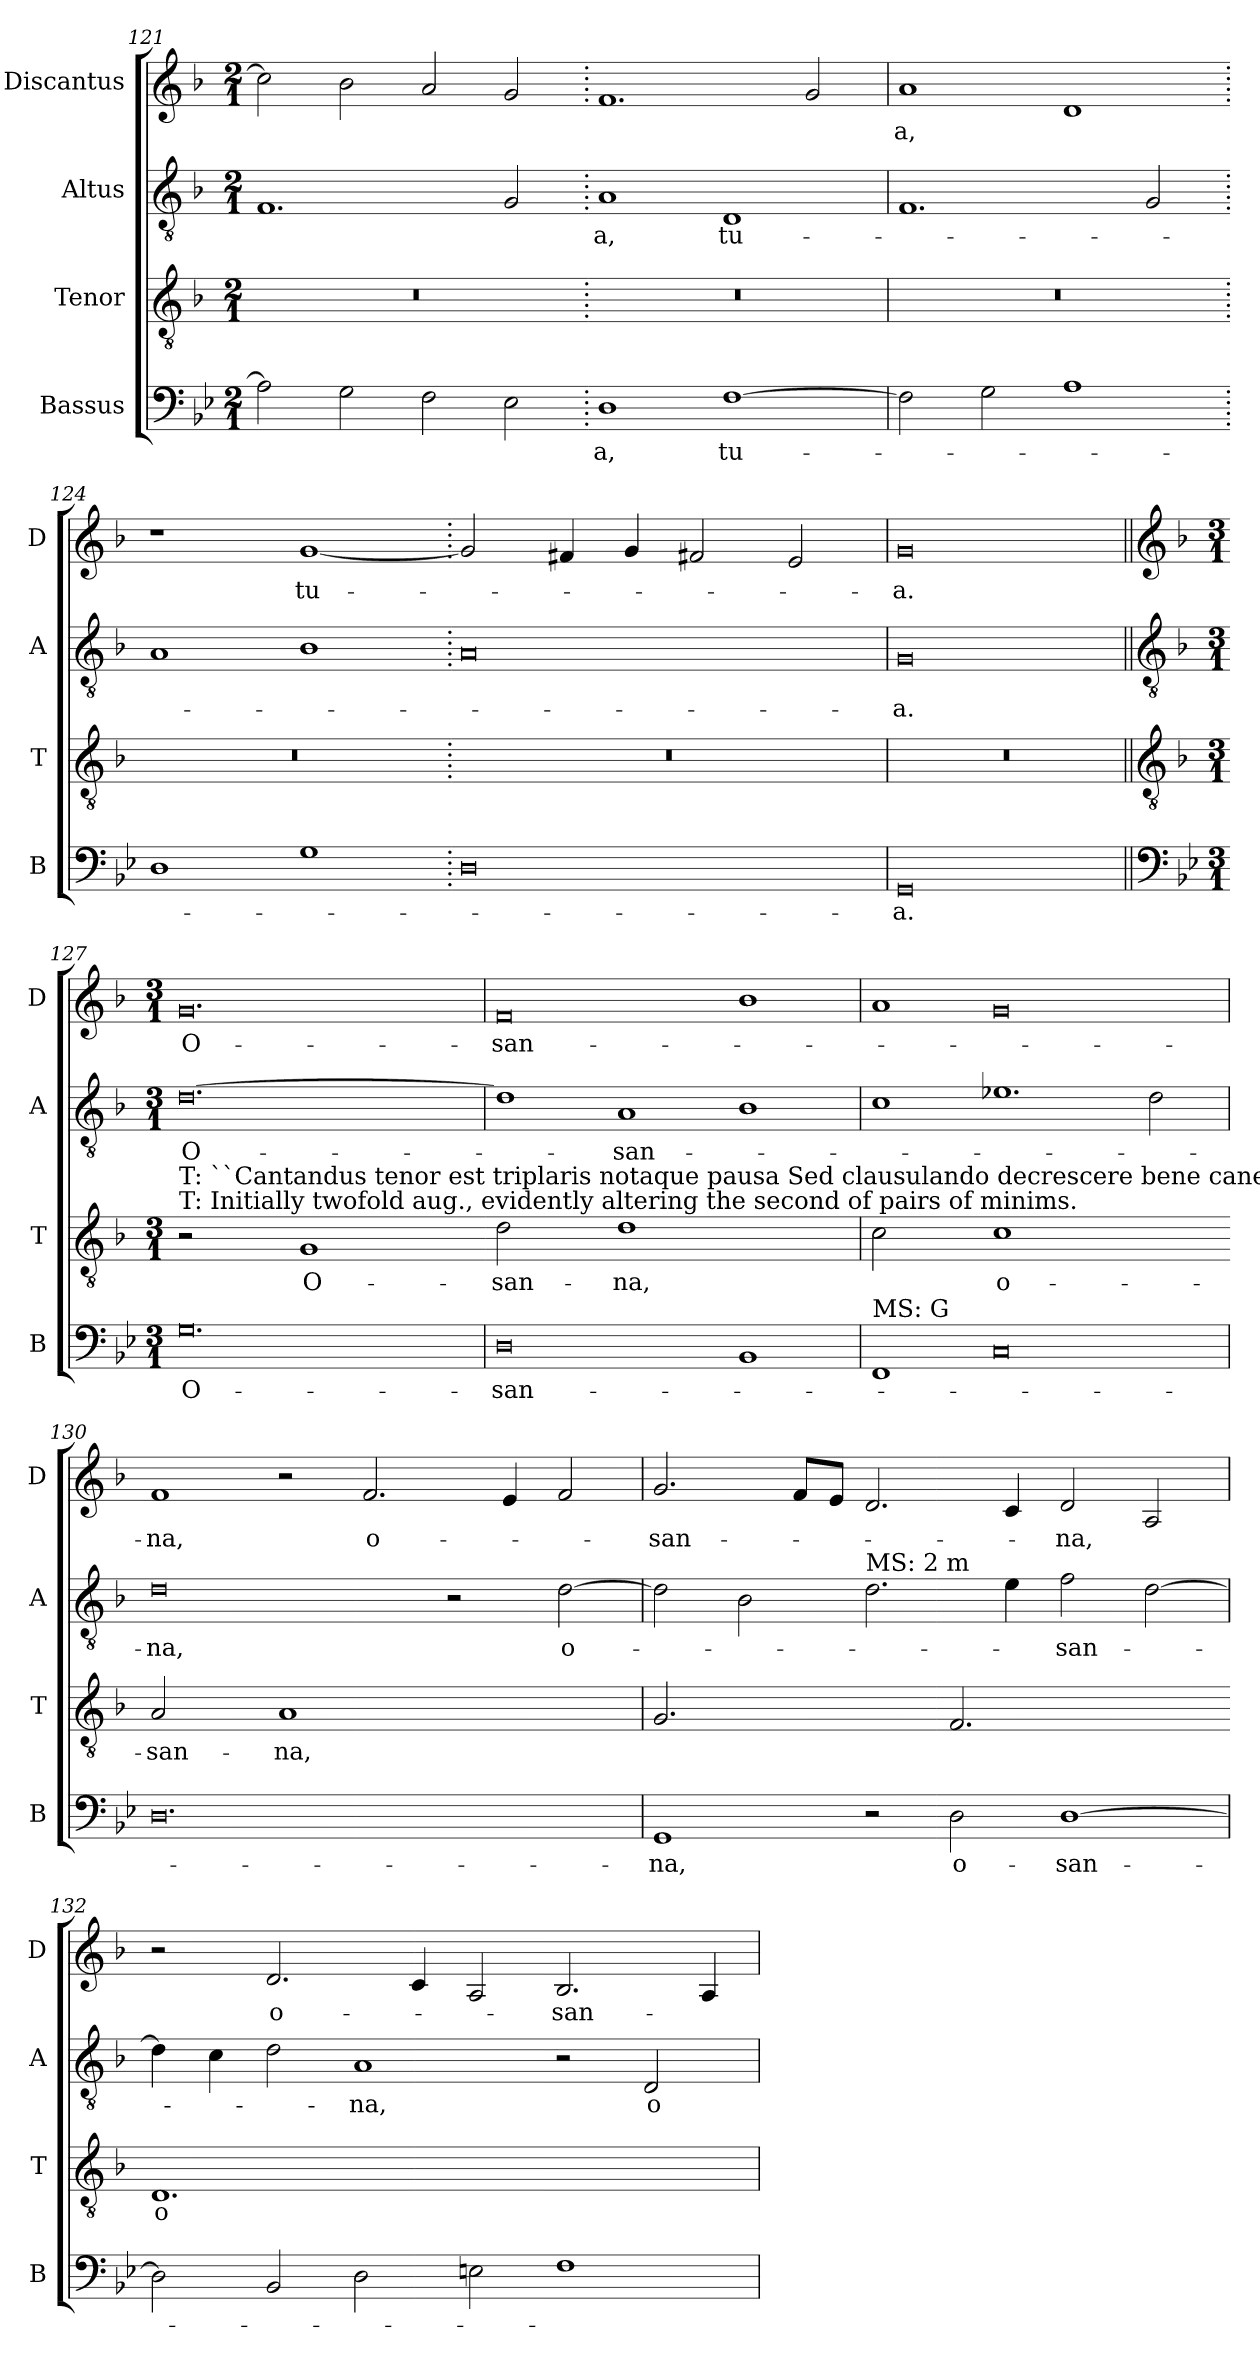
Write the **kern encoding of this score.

**kern	**text	**kern	**text	**kern	**text	**kern	**text
*part4	*part4	*part3	*part3	*part2	*part2	*part1	*part1
*staff4	*staff4	*staff3	*staff3	*staff2	*staff2	*staff1	*staff1
*I"Bassus	*	*I"Tenor	*	*I"Altus	*	*I"Discantus	*
*I'B	*	*I'T	*	*I'A	*	*I'D	*
*clefF4	*	*clefGv2	*	*clefGv2	*	*clefG2	*
*k[b-e-]	*	*k[b-]	*	*k[b-]	*	*k[b-]	*
*M2/1	*	*M2/1	*	*M2/1	*	*M2/1	*
=121	=121	=121	=121	=121	=121	=121	=121
2A]	.	0r	.	1.F	.	2cc]	.
2G	.	.	.	.	.	2b-	.
2F	.	.	.	.	.	2a	.
2E-	.	.	.	2G	.	2g	.
=122.	=122.	=122.	=122.	=122.	=122.	=122.	=122.
1D	-a,	0r	.	1A	-a,	1.f	.
[1F	tu-	.	.	1D	tu-	.	.
.	.	.	.	.	.	2g	.
=123	=123	=123	=123	=123	=123	=123	=123
2F]	.	0r	.	1.F	.	1a	-a,
2G	.	.	.	.	.	.	.
1A	.	.	.	.	.	1d	.
.	.	.	.	2G	.	.	.
=124.	=124.	=124.	=124.	=124.	=124.	=124.	=124.
1D	.	0r	.	1A	.	1r	.
1G	.	.	.	1B-	.	[1g	tu-
=125.	=125.	=125.	=125.	=125.	=125.	=125.	=125.
0D	.	0r	.	0A	.	2g]	.
.	.	.	.	.	.	4f#X	.
.	.	.	.	.	.	4g	.
.	.	.	.	.	.	2f#X	.
.	.	.	.	.	.	2e	.
=126	=126	=126	=126	=126	=126	=126	=126
0GG	-a.	0r	.	0G	-a.	0g	-a.
!!LO:LB:g=z
=127||	=127||	=127||	=127||	=127||	=127||	=127||	=127||
*clefF4	*	*clefGv2	*	*clefGv2	*	*clefG2	*
*k[b-e-]	*	*k[b-]	*	*k[b-]	*	*k[b-]	*
*M3/1	*	*M3/1	*	*M3/1	*	*M3/1	*
*	*	*	*	*	*	*MM300	*
!	!	!LO:TX:a:t=T&colon; Initially twofold aug., evidently altering the second of pairs of minims.	!	!	!	!	!
!	!	!LO:TX:a:t=T&colon; ``Cantandus tenor est triplaris notaque pausa Sed clausulando decrescere bene canendo''	!	!	!	!	!
!	!	!LO:N:vis=2	!	!	!	!	!
0.G	O-	1r	.	[0.d	O-	0.g	O-
!	!	!LO:N:vis=1	!	!	!	!	!
.	.	0G	O-	.	.	.	.
=128	=128	=128-	=128	=128	=128	=128	=128
!	!	!LO:N:vis=2	!	!	!	!	!
0D	-san-	1d	-san-	1d]	.	0f	-san-
!	!	!LO:N:vis=1	!	!	!	!	!
.	.	0d	-na,	1A	-san-	.	.
1BB-	.	.	.	1B-	.	1b-	.
=129	=129	=129	=129	=129	=129	=129	=129
!LO:TX:a:t=MS&colon; G	!	!	!	!	!	!	!
!	!	!LO:N:vis=2	!	!	!	!	!
1FF	.	1c	.	1c	.	1a	.
!	!	!LO:N:vis=1	!	!	!	!	!
0C	.	0c	o-	1.e-X	.	0g	.
.	.	.	.	2d	.	.	.
=130	=130	=130-	=130	=130	=130	=130	=130
!	!	!LO:N:vis=2	!	!	!	!	!
0.D	.	1A	-san-	0d	-na,	1f	-na,
!	!	!LO:N:vis=1	!	!	!	!	!
.	.	0A	-na,	.	.	2r	.
.	.	.	.	.	.	2.f	o-
.	.	.	.	2r	.	.	.
.	.	.	.	.	.	4e	.
.	.	.	.	[2d	o-	2f	.
=131	=131	=131	=131	=131	=131	=131	=131
!	!	!LO:N:vis=2.	!	!	!	!	!
1GG	-na,	1.G	.	2d]	.	2.g	-san-
.	.	.	.	2B-	.	.	.
.	.	.	.	.	.	8fL	.
.	.	.	.	.	.	8eJ	.
!	!	!	!	!LO:TX:a:t=MS&colon; 2 m	!	!	!
2r	.	.	.	2.d	.	2.d	.
!	!	!LO:N:vis=2.	!	!	!	!	!
2D	o-	1.F	.	.	.	.	.
.	.	.	.	4e	.	4c	.
[1D	-san-	.	.	2f	-san-	2d	-na,
.	.	.	.	[2d	.	2A	.
=132	=132	=132-	=132	=132	=132	=132	=132
!	!	!LO:N:vis=1.	!	!	!	!	!
2D]	.	0.D	o-	4d]	.	2r	.
.	.	.	.	4c	.	.	.
2BB-	.	.	.	2d	.	2.d	o-
2D	.	.	.	1A	-na,	.	.
.	.	.	.	.	.	4c	.
2En	.	.	.	.	.	2A	.
1F	.	.	.	2r	.	2.B-	-san-
.	.	.	.	2D	o-	.	.
.	.	.	.	.	.	4A	.
=	=	=	=	=	=	=	=
*-	*-	*-	*-	*-	*-	*-	*-
